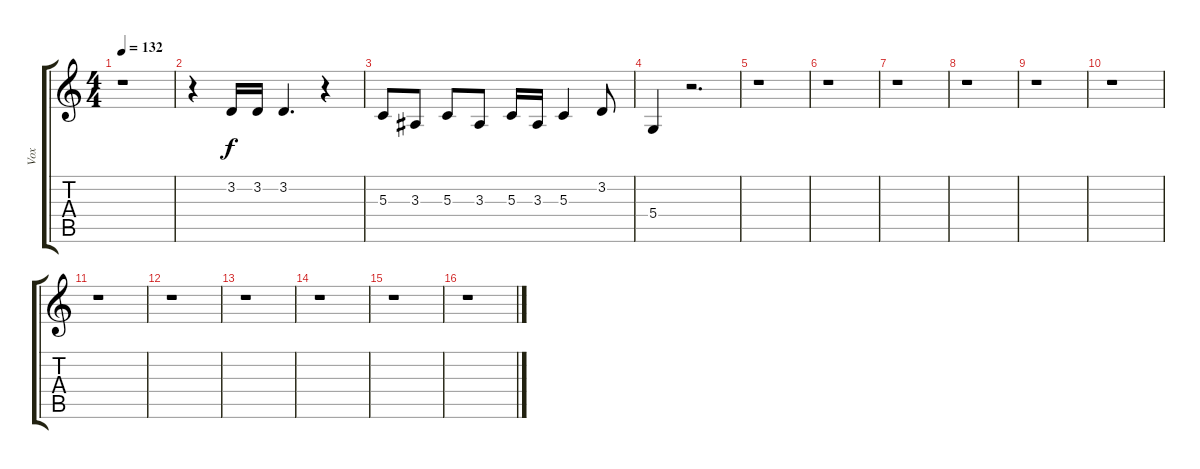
\track ("Vox" "Vox") {instrument tenorsax}
\staff {score tabs}
\tuning (E4 B3 G3 D3 A2 E2) {hide}
\ts (4 4)
\tempo 132
\clef g2
\ks c
r.1{dy f} |
r.4 3.2.16{instrument tenorsax} 3.2.16 3.2.4{d} r.4 |
5.3.8 3.3.8 5.3.8 3.3.8 5.3.16 3.3.16 5.3.4 3.2.8 |
5.4.4 r.2{d} |
r.1 |
r.1 |
r.1 |
r.1 |
r.1 |
r.1 |
r.1 |
r.1 |
r.1 |
r.1 |
r.1 |
r.1
